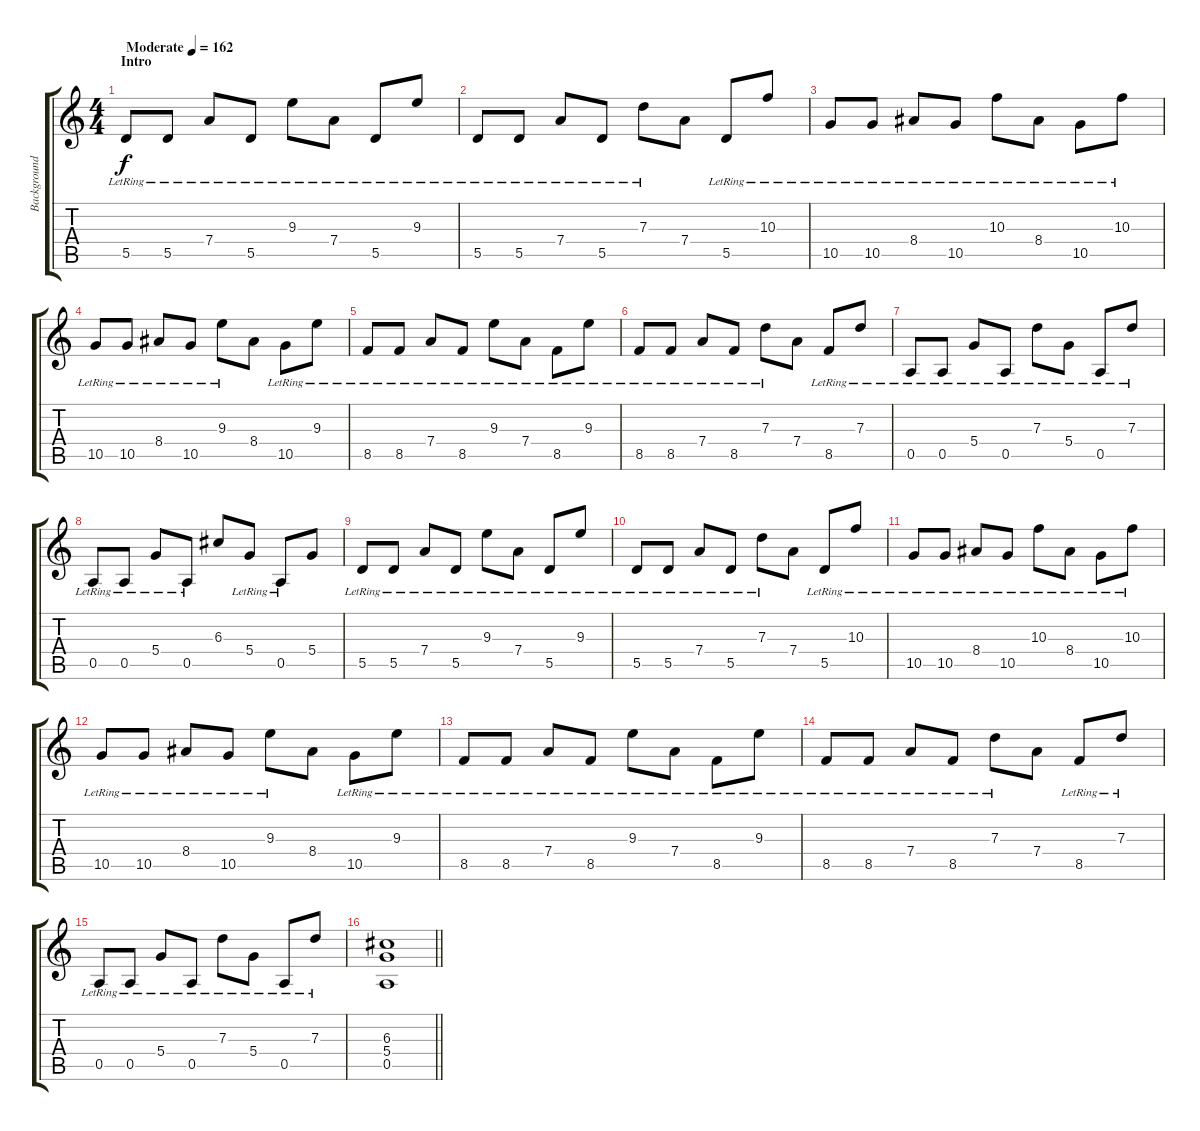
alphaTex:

\track ("Background Guitar" "Background") {instrument distortionguitar}
\staff {score tabs}
\tuning (E4 B3 G3 D3 A2 D2) {hide}
\ts (4 4)
\section ("" "Intro")
\tempo (162 "Moderate")
\clef g2
\ks c
5.5{lr}.8{dy f instrument electricguitarclean} 5.5{lr}.8 7.4{lr}.8 5.5{lr}.8 9.3{lr}.8 7.4{lr}.8 5.5{lr}.8 9.3{lr}.8 |
5.5{lr}.8 5.5{lr}.8 7.4{lr}.8 5.5{lr}.8 7.3{lr}.8 7.4.8 5.5{lr}.8 10.3{lr}.8 |
10.5{lr}.8 10.5{lr}.8 8.4{lr}.8 10.5{lr}.8 10.3{lr}.8 8.4{lr}.8 10.5{lr}.8 10.3{lr}.8 |
10.5{lr}.8 10.5{lr}.8 8.4{lr}.8 10.5{lr}.8 9.3{lr}.8 8.4.8 10.5{lr}.8 9.3{lr}.8 |
8.5{lr}.8 8.5{lr}.8 7.4{lr}.8 8.5{lr}.8 9.3{lr}.8 7.4{lr}.8 8.5{lr}.8 9.3{lr}.8 |
8.5{lr}.8 8.5{lr}.8 7.4{lr}.8 8.5{lr}.8 7.3{lr}.8 7.4.8 8.5{lr}.8 7.3{lr}.8 |
0.5{lr}.8 0.5{lr}.8 5.4{lr}.8 0.5{lr}.8 7.3{lr}.8 5.4{lr}.8 0.5{lr}.8 7.3{lr}.8 |
0.5{lr}.8 0.5{lr}.8 5.4{lr}.8 0.5{lr}.8 6.3.8 5.4{lr}.8 0.5{lr}.8 5.4.8 |
5.5{lr}.8 5.5{lr}.8 7.4{lr}.8 5.5{lr}.8 9.3{lr}.8 7.4{lr}.8 5.5{lr}.8 9.3{lr}.8 |
5.5{lr}.8 5.5{lr}.8 7.4{lr}.8 5.5{lr}.8 7.3{lr}.8 7.4.8 5.5{lr}.8 10.3{lr}.8 |
10.5{lr}.8 10.5{lr}.8 8.4{lr}.8 10.5{lr}.8 10.3{lr}.8 8.4{lr}.8 10.5{lr}.8 10.3{lr}.8 |
10.5{lr}.8 10.5{lr}.8 8.4{lr}.8 10.5{lr}.8 9.3{lr}.8 8.4.8 10.5{lr}.8 9.3{lr}.8 |
8.5{lr}.8 8.5{lr}.8 7.4{lr}.8 8.5{lr}.8 9.3{lr}.8 7.4{lr}.8 8.5{lr}.8 9.3{lr}.8 |
8.5{lr}.8 8.5{lr}.8 7.4{lr}.8 8.5{lr}.8 7.3{lr}.8 7.4.8 8.5{lr}.8 7.3{lr}.8 |
0.5{lr}.8 0.5{lr}.8 5.4{lr}.8 0.5{lr}.8 7.3{lr}.8 5.4{lr}.8 0.5{lr}.8 7.3{lr}.8 |
\barLineRight lightlight
(6.3 5.4 0.5).1
